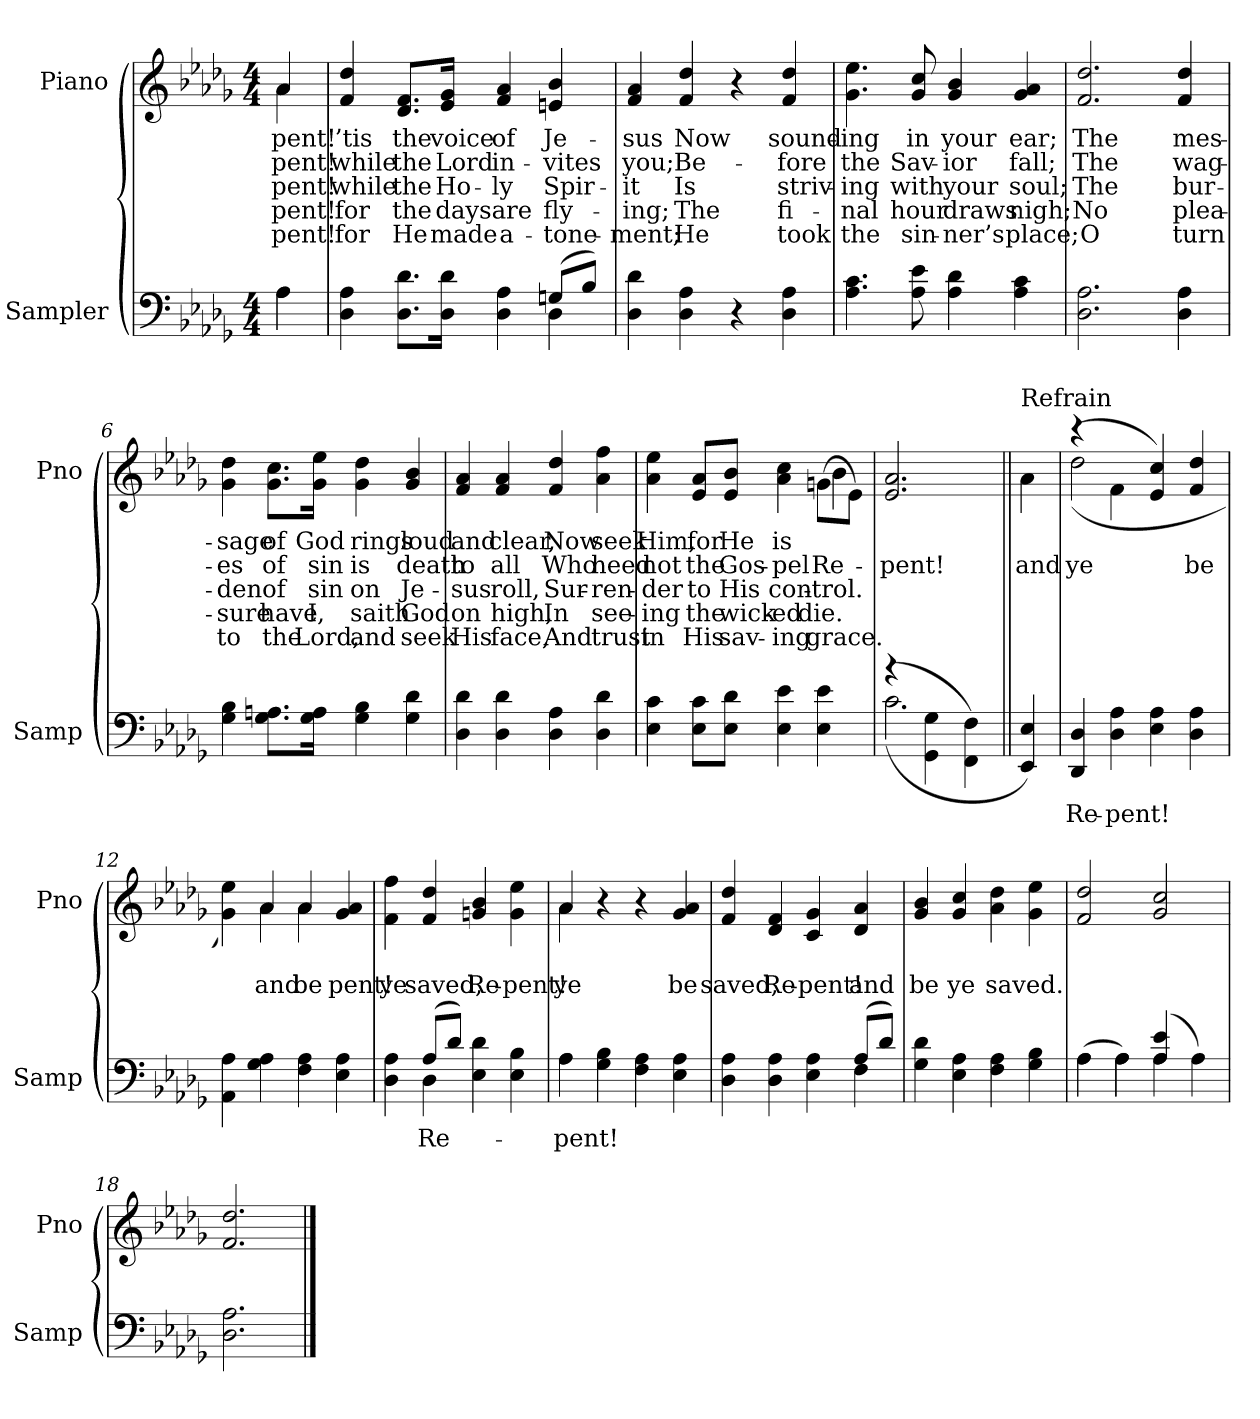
**kern	**text	**kern	**text	**text	**text	**text	**text
*part2	*part2	*part1	*part1	*part1	*part1	*part1	*part1
*staff2	*staff2	*staff1	*staff1	*staff1	*staff1	*staff1	*staff1
*I"Sampler	*	*I"Piano	*	*	*	*	*
*I'Samp	*	*I'Pno	*	*	*	*	*
*clefF4	*	*clefG2	*	*	*	*	*
*k[b-e-a-d-g-]	*	*k[b-e-a-d-g-]	*	*	*	*	*
*D-:	*	*D-:	*	*	*	*	*
*M4/4	*	*M4/4	*	*	*	*	*
=1	=1	=1	=1	=1	=1	=1	=1
*^	*	*^	*	*	*	*	*
4A-\	4A-	.	4a-/	4a-	-pent!	-pent!	-pent!	-pent!	-pent!
*	*	*	*v	*v	*	*	*	*	*
=2	=2	=2	=2	=2	=2	=2	=2	=2
4D- 4A-	2.ryy	.	4f 4dd-	’tis	while	while	for	for
8.D-\ 8.d-\L	.	.	8.d-/ 8.f/L	the	the	the	the	He
16D-\ 16d-\Jk	.	.	16e-/ 16g-/Jk	voice	Lord	Ho-	days	made
4D- 4A-	.	.	4f 4a-	of	in-	-ly	are	a-
(8Gn/L	4D-	.	4en 4b-	Je-	-vites	Spir-	fly-	-tone-
8B-/J)	.	.	.	.	.	.	.	.
*v	*v	*	*	*	*	*	*	*
=3	=3	=3	=3	=3	=3	=3	=3
4D- 4d-	.	4f 4a-	-sus	you;	-it	-ing;	-ment;
4D- 4A-	.	4f 4dd-	Now	Be-	Is	The	He
4r	.	4r	.	.	.	.	.
4D- 4A-	.	4f 4dd-	sound-	-fore	striv-	fi-	took
=4	=4	=4	=4	=4	=4	=4	=4
4.A- 4.c	.	4.g- 4.ee-	-ing	the	-ing	-nal	the
8A- 8e-	.	8g- 8cc	in	Sav-	with	hour	sin-
4A- 4d-	.	4g- 4b-	your	-ior	your	draws	-ner’s
4A- 4c	.	4g- 4a-	ear;	fall;	soul;	nigh;	place;
=5	=5	=5	=5	=5	=5	=5	=5
2.D- 2.A-	.	2.f 2.dd-	The	The	The	No	O
4D- 4A-	.	4f 4dd-	mes-	wag-	bur-	plea-	turn
=6	=6	=6	=6	=6	=6	=6	=6
4G- 4B-	.	4g- 4dd-	-sage	-es	-den	-sure	to
8.G-\ 8.An\L	.	8.g-\ 8.cc\L	of	of	of	have	the
16G-\ 16A\Jk	.	16g-\ 16ee-\Jk	God	sin	sin	I,	Lord,
4G- 4B-	.	4g- 4dd-	rings	is	on	saith	and
4G- 4d-	.	4g- 4b-	loud	death	Je-	God	seek
=7	=7	=7	=7	=7	=7	=7	=7
4D- 4d-	.	4f 4a-	and	to	-sus	on	His
4D- 4d-	.	4f 4a-	clear,	all	roll,	high,	face,
4D- 4A-	.	4f 4dd-	Now	Who	Sur-	In	And
4D- 4d-	.	4a- 4ff	seek	heed	-ren-	see-	trust
=8	=8	=8	=8	=8	=8	=8	=8
*	*	*^	*	*	*	*	*
4E- 4c	.	4a- 4ee-	2.ryy	Him,	not	-der	-ing	in
8E-\ 8c\L	.	8e-/ 8a-/L	.	for	the	to	the	His
8E-\ 8d-\J	.	8e-/ 8b-/J	.	He	Gos-	His	wick-	sav-
4E- 4e-	.	4a- 4cc	.	is	-pel	con-	-ed	-ing
4E- 4e-	.	(8gn\L	4b-	.	Re-	-trol.	die.	grace.
.	.	8e-\J)	.	.	.	.	.	.
*	*	*v	*v	*	*	*	*	*
=9	=9	=9	=9	=9	=9	=9	=9
*^	*	*	*	*	*	*	*
(4r	(2.c	.	2.e- 2.a-	.	-pent!	.	.	.
4GG-\ 4G-\	.	.	.	.	.	.	.	.
4FF\ 4F\)	.	.	.	.	.	.	.	.
*v	*v	*	*	*	*	*	*	*
=10||	=10||	=10||	=10||	=10||	=10||	=10||	=10||
!	!	!LO:TX:t=Refrain	!	!	!	!	!
4EE- 4E-)	.	4a-\	.	and	.	.	.
=11	=11	=11	=11	=11	=11	=11	=11
*	*	*^	*	*	*	*	*
4DD- 4D-	Re-	(4r	(2dd-	.	ye	.	.	.
4D- 4A-	-pent!	4f\	.	.	.	.	.	.
4E- 4A-	.	4e- 4cc)	2ryy	.	.	.	.	.
4D- 4A-	.	4f 4dd-	.	.	be	.	.	.
=12	=12	=12	=12	=12	=12	=12	=12	=12
4AA- 4A-	.	4g- 4ee-)	4ryy	.	.	.	.	.
4G- 4A-	.	4a-/	4a-	.	and	.	.	.
4F 4A-	.	4a-/	4a-	.	be	.	.	.
4E- 4A-	.	4g- 4a-	4ryy	.	-pent!	.	.	.
*	*	*v	*v	*	*	*	*	*
=13	=13	=13	=13	=13	=13	=13	=13
*^	*	*	*	*	*	*	*
4D- 4A-	4ryy	.	4f 4ff	.	ye	.	.	.
(8A-/L	4D-	Re-	4f 4dd-	.	saved,	.	.	.
8d-/J)	.	.	.	.	.	.	.	.
4E- 4d-	2ryy	.	4gn 4b-	.	Re-	.	.	.
4E- 4B-	.	.	4g 4ee-	.	-pent!	.	.	.
=14	=14	=14	=14	=14	=14	=14	=14	=14
*	*	*	*^	*	*	*	*	*
4A-\	4A-	-pent!	4a-/	4a-	.	ye	.	.	.
4G- 4B-	2.ryy	.	4r	2.ryy	.	.	.	.	.
4F 4A-	.	.	4r	.	.	.	.	.	.
4E- 4A-	.	.	4g- 4a-	.	.	be	.	.	.
*	*	*	*v	*v	*	*	*	*	*
=15	=15	=15	=15	=15	=15	=15	=15	=15
4D- 4A-	2.ryy	.	4f 4dd-	.	saved,	.	.	.
4D- 4A-	.	.	4d- 4f	.	Re-	.	.	.
4E- 4A-	.	.	4c 4g-	.	-pent!	.	.	.
(8A-/L	4F	.	4d- 4a-	.	and	.	.	.
8d-/J)	.	.	.	.	.	.	.	.
*v	*v	*	*	*	*	*	*	*
=16	=16	=16	=16	=16	=16	=16	=16
4G- 4d-	.	4g- 4b-	.	be	.	.	.
4E- 4A-	.	4g- 4cc	.	ye	.	.	.
4F 4A-	.	4a- 4dd-	.	saved.	.	.	.
4G- 4B-	.	4g- 4ee-	.	.	.	.	.
=17	=17	=17	=17	=17	=17	=17	=17
*^	*	*	*	*	*	*	*
(4A-\	4A-	.	2f 2dd-	.	.	.	.	.
4A-\)	4A-	.	.	.	.	.	.	.
(4A- 4e-	4A-	.	2g- 2cc	.	.	.	.	.
4A-\)	4ryy	.	.	.	.	.	.	.
*v	*v	*	*	*	*	*	*	*
=18	=18	=18	=18	=18	=18	=18	=18
2.D- 2.A-	.	2.f 2.dd-	.	.	.	.	.
==	==	==	==	==	==	==	==
*-	*-	*-	*-	*-	*-	*-	*-
